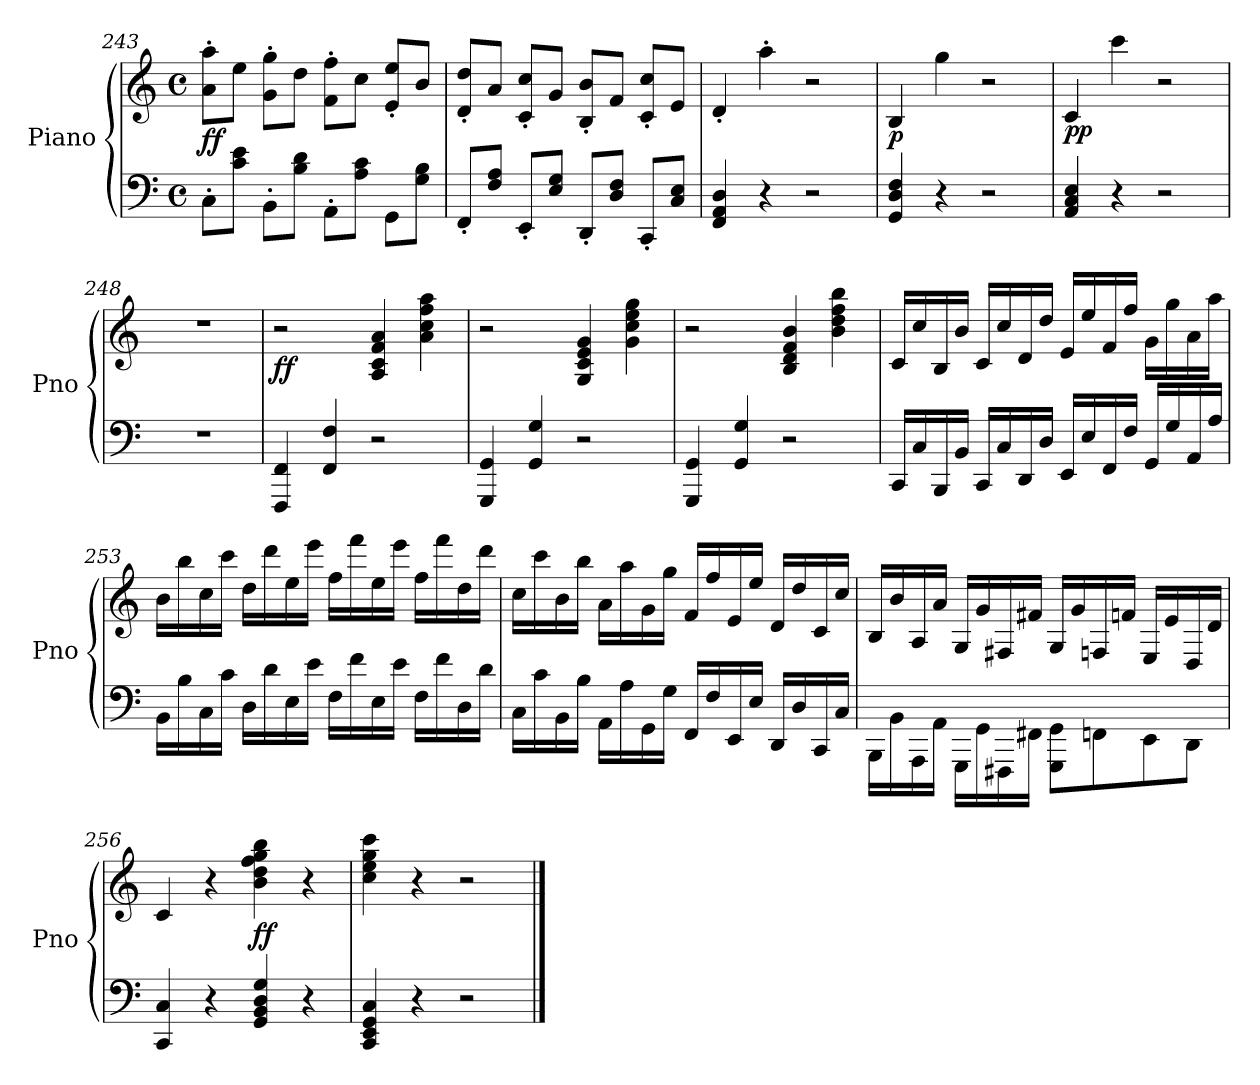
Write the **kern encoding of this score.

**kern	**kern	**dynam
*part1	*part1	*part1
*staff2	*staff1	*staff1/2
*I"Piano	*	*
*I'Pno	*	*
*clefF4	*clefG2	*
*k[]	*k[]	*
*M4/4	*M4/4	*
*met(c)	*met(c)	*
=243	=243	=243
!	!	!LO:DY:b
8C'\L	8a\' 8aa\'L	ff
8c\ 8e\J	8ee\J	.
8BB'\L	8g\' 8gg\'L	.
8B\ 8d\J	8dd\J	.
8AA'\L	8f\' 8ff\'L	.
8A\ 8c\J	8cc\J	.
8GG\L	8e/' 8ee/'L	.
8G\ 8B\J	8b/J	.
=244	=244	=244
8FF'/L	8d/' 8dd/'L	.
8F/ 8A/J	8a/J	.
8EE'/L	8c/' 8cc/'L	.
8E/ 8G/J	8g/J	.
8DD'/L	8B/' 8b/'L	.
8D/ 8F/J	8f/J	.
8CC'/L	8c/' 8cc/'L	.
8C/ 8E/J	8e/J	.
=245	=245	=245
4FF/ 4AA/ 4D/	4d'/	.
4r	4aa'\	.
2r	2r	.
=246	=246	=246
!	!	!LO:DY:b
4GG/ 4D/ 4F/	4B/	p
4r	4gg\	.
2r	2r	.
=247	=247	=247
!	!	!LO:DY:b
4AA/ 4C/ 4E/	4c/	pp
4r	4ccc\	.
2r	2r	.
=248	=248	=248
1r	1r	.
=249	=249	=249
!	!	!LO:DY:b
4FFF/ 4FF/	2r	ff
4FF/ 4F/	.	.
2r	4A/ 4c/ 4f/ 4a/	.
.	4a\ 4cc\ 4ff\ 4aa\	.
=250	=250	=250
4GGG/ 4GG/	2r	.
4GG/ 4G/	.	.
2r	4G/ 4c/ 4e/ 4g/	.
.	4g\ 4cc\ 4ee\ 4gg\	.
=251	=251	=251
4GGG/ 4GG/	2r	.
4GG/ 4G/	.	.
2r	4B/ 4d/ 4f/ 4b/	.
.	4b\ 4dd\ 4ff\ 4bb\	.
=252	=252	=252
16CC/LL	16c/LL	.
16C/	16cc/	.
16BBB/	16B/	.
16BB/JJ	16b/JJ	.
16CC/LL	16c/LL	.
16C/	16cc/	.
16DD/	16d/	.
16D/JJ	16dd/JJ	.
16EE/LL	16e/LL	.
16E/	16ee/	.
16FF/	16f/	.
16F/JJ	16ff/JJ	.
16GG/LL	16g\LL	.
16G/	16gg\	.
16AA/	16a\	.
16A/JJ	16aa\JJ	.
=253	=253	=253
16BB\LL	16b\LL	.
16B\	16bb\	.
16C\	16cc\	.
16c\JJ	16ccc\JJ	.
16D\LL	16dd\LL	.
16d\	16ddd\	.
16E\	16ee\	.
16e\JJ	16eee\JJ	.
16F\LL	16ff\LL	.
16f\	16fff\	.
16E\	16ee\	.
16e\JJ	16eee\JJ	.
16F\LL	16ff\LL	.
16f\	16fff\	.
16D\	16dd\	.
16d\JJ	16ddd\JJ	.
=254	=254	=254
16C\LL	16cc\LL	.
16c\	16ccc\	.
16BB\	16b\	.
16B\JJ	16bb\JJ	.
16AA\LL	16a\LL	.
16A\	16aa\	.
16GG\	16g\	.
16G\JJ	16gg\JJ	.
16FF/LL	16f/LL	.
16F/	16ff/	.
16EE/	16e/	.
16E/JJ	16ee/JJ	.
16DD/LL	16d/LL	.
16D/	16dd/	.
16CC/	16c/	.
16C/JJ	16cc/JJ	.
=255	=255	=255
16BBB\LL	16B/LL	.
16BB\	16b/	.
16AAA\	16A/	.
16AA\JJ	16a/JJ	.
16GGG\LL	16G/LL	.
16GG\	16g/	.
16FFF#X\	16F#X/	.
16FF#X\JJ	16f#X/JJ	.
8GGG\ 8GG\L	16G/LL	.
.	16g/	.
8FFn\	16Fn/	.
.	16fn/JJ	.
8EE\	16E/LL	.
.	16e/	.
8DD\J	16D/	.
.	16d/JJ	.
=256	=256	=256
4CC/ 4C/	4c/	.
4r	4r	.
!	!	!LO:DY:b
4GG/ 4BB/ 4D/ 4G/	4b\ 4dd\ 4ff\ 4gg\ 4bb\	ff
4r	4r	.
=257	=257	=257
4CC/ 4EE/ 4GG/ 4C/	4cc\ 4ee\ 4gg\ 4ccc\	.
4r	4r	.
2r	2r	.
==	==	==
*-	*-	*-
